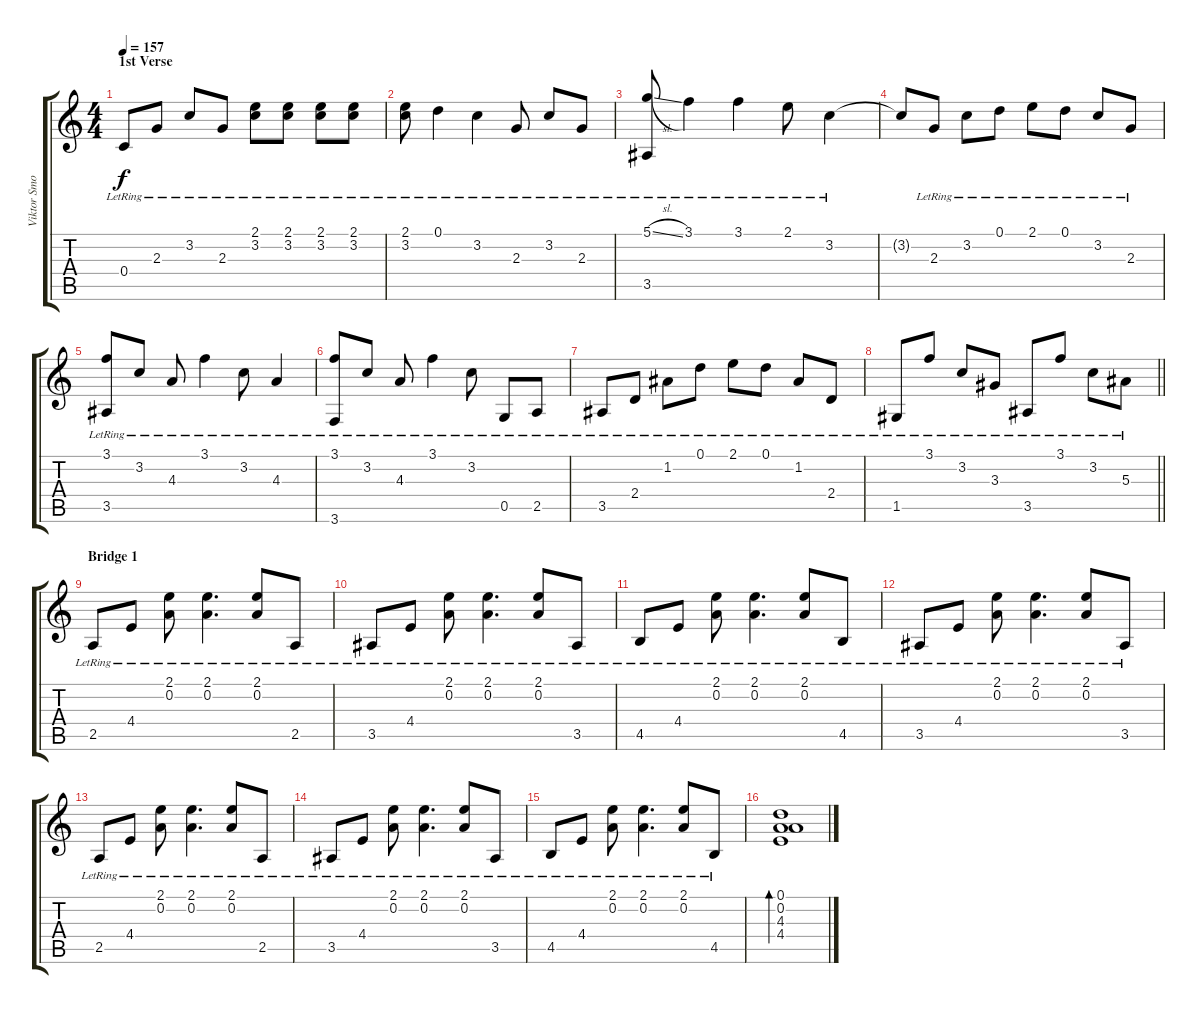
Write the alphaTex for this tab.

\track ("Viktor Smolski" "Viktor Smo") {instrument distortionguitar}
\staff {score tabs}
\tuning (D4 A3 F3 C3 G2 D2) {hide}
\ts (4 4)
\section ("" "1st Verse")
\tempo 157
\clef g2
\ks c
0.4{lr}.8{dy f} 2.3{lr}.8 3.2{lr}.8 2.3{lr}.8 (2.1{lr} 3.2{lr}).8 (2.1{lr} 3.2{lr}).8 (2.1{lr} 3.2{lr}).8 (2.1{lr} 3.2{lr}).8 |
(2.1{lr} 3.2{lr}).8 0.1{lr}.4 3.2{lr}.4 2.3{lr}.8 3.2{lr}.8 2.3{lr}.8 |
(5.1{sl lr} 3.5{lr}).8 3.1{lr}.4 3.1{lr}.4 2.1{lr}.8 3.2{lr}.4 |
3.2{t}.8 2.3{lr}.8 3.2{lr}.8 0.1{lr}.8 2.1{lr}.8 0.1{lr}.8 3.2{lr}.8 2.3{lr}.8 |
(3.1{lr} 3.5{lr}).8 3.2{lr}.8 4.3{lr}.8 3.1{lr}.4 3.2{lr}.8 4.3{lr}.4 |
(3.1{lr} 3.6{lr}).8 3.2{lr}.8 4.3{lr}.8 3.1{lr}.4 3.2{lr}.8 0.5{lr}.8 2.5{lr}.8 |
3.5{lr}.8 2.4{lr}.8 1.2{lr}.8 0.1{lr}.8 2.1{lr}.8 0.1{lr}.8 1.2{lr}.8 2.4{lr}.8 |
\barLineRight lightlight
1.5{lr}.8 3.1{lr}.8 3.2{lr}.8 3.3{lr}.8 3.5{lr}.8 3.1{lr}.8 3.2{lr}.8 5.3{lr}.8 |
\section ("" "Bridge 1")
2.5{lr}.8 4.4{lr}.8 (2.1{lr} 0.2{lr}).8 (2.1{lr} 0.2{lr}).4{d} (2.1{lr} 0.2{lr}).8 2.5{lr}.8 |
3.5{lr}.8 4.4{lr}.8 (2.1{lr} 0.2{lr}).8 (2.1{lr} 0.2{lr}).4{d} (2.1{lr} 0.2{lr}).8 3.5{lr}.8 |
4.5{lr}.8 4.4{lr}.8 (2.1{lr} 0.2{lr}).8 (2.1{lr} 0.2{lr}).4{d} (2.1{lr} 0.2{lr}).8 4.5{lr}.8 |
3.5{lr}.8 4.4{lr}.8 (2.1{lr} 0.2{lr}).8 (2.1{lr} 0.2{lr}).4{d} (2.1{lr} 0.2{lr}).8 3.5{lr}.8 |
2.5{lr}.8 4.4{lr}.8 (2.1{lr} 0.2{lr}).8 (2.1{lr} 0.2{lr}).4{d} (2.1{lr} 0.2{lr}).8 2.5{lr}.8 |
3.5{lr}.8 4.4{lr}.8 (2.1{lr} 0.2{lr}).8 (2.1{lr} 0.2{lr}).4{d} (2.1{lr} 0.2{lr}).8 3.5{lr}.8 |
4.5{lr}.8 4.4{lr}.8 (2.1{lr} 0.2{lr}).8 (2.1{lr} 0.2{lr}).4{d} (2.1{lr} 0.2{lr}).8 4.5{lr}.8 |
(0.1 0.2 4.3 4.4).1{bd 240}
